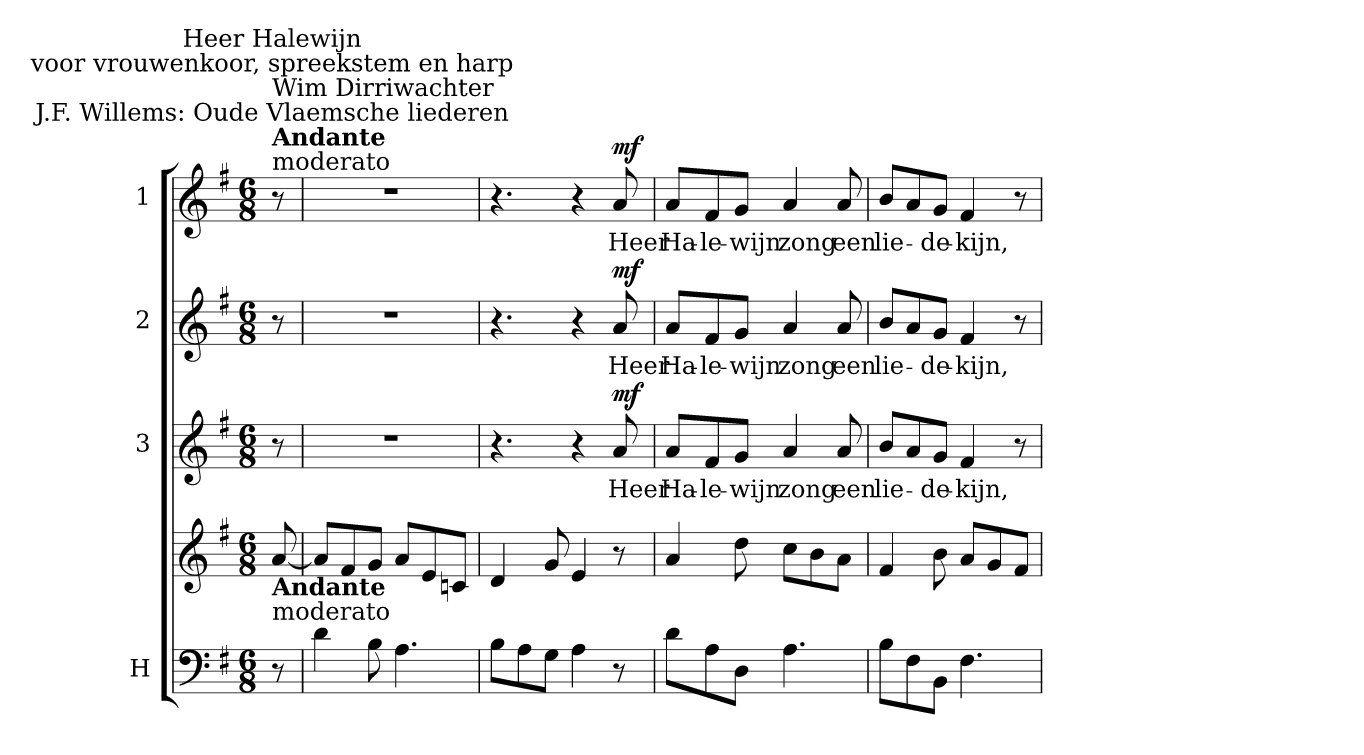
**kern	**kern	**kern	**text	**dynam	**kern	**text	**dynam	**kern	**text	**dynam
*part4	*part4	*part3	*part3	*part3	*part2	*part2	*part2	*part1	*part1	*part1
*staff5	*staff4	*staff3	*staff3	*staff3	*staff2	*staff2	*staff2	*staff1	*staff1	*staff1
*I"H	*	*I"3	*	*	*I"2	*	*	*I"1	*	*
*I'H	*	*	*	*	*	*	*	*	*	*
*clefF4	*clefG2	*clefG2	*	*	*clefG2	*	*	*clefG2	*	*
*k[f#]	*k[f#]	*k[f#]	*	*	*k[f#]	*	*	*k[f#]	*	*
*G:	*G:	*G:	*	*	*G:	*	*	*G:	*	*
*M6/8	*M6/8	*M6/8	*	*	*M6/8	*	*	*M6/8	*	*
=	=	=	=	=	=	=	=	=	=	=
!	!	!	!	!	!	!	!	!LO:TX:a:t=moderato	!	!
!	!	!	!	!	!	!	!	!LO:TX:a:B:t=Andante	!	!
!	!	!	!	!	!	!	!	!LO:TX:a:cj:t=J.F. Willems&colon; Oude Vlaemsche liederen	!	!
!	!	!	!	!	!	!	!	!LO:TX:a:t=Wim Dirriwachter	!	!
!	!	!	!	!	!	!	!	!LO:TX:a:cj:t=voor vrouwenkoor, spreekstem en harp	!	!
!	!	!	!	!	!	!	!	!LO:TX:a:cj:t=Heer Halewijn	!	!
!LO:TX:a:t=moderato	!	!	!	!	!	!	!	!	!	!
!LO:TX:a:B:t=Andante	!	!	!	!	!	!	!	!	!	!
8r	[8a	8r	.	.	8r	.	.	8r	.	.
=1	=1	=1	=1	=1	=1	=1	=1	=1	=1	=1
!	!	!LO:N:vis=1	!	!	!LO:N:vis=1	!	!	!LO:N:vis=1	!	!
4d	8aL]	2.r	.	.	2.r	.	.	2.r	.	.
.	8f#	.	.	.	.	.	.	.	.	.
8B	8gJ	.	.	.	.	.	.	.	.	.
4.A	8aL	.	.	.	.	.	.	.	.	.
.	8e	.	.	.	.	.	.	.	.	.
.	8cnJ	.	.	.	.	.	.	.	.	.
=2	=2	=2	=2	=2	=2	=2	=2	=2	=2	=2
8BL	4d	4.r	.	.	4.r	.	.	4.r	.	.
8A	.	.	.	.	.	.	.	.	.	.
8GJ	8g	.	.	.	.	.	.	.	.	.
4A	4e	4r	.	.	4r	.	.	4r	.	.
!	!	!	!LO:LY:b	!LO:DY:a	!	!LO:LY:b	!LO:DY:a	!	!LO:LY:b	!LO:DY:a
8r	8r	8a	Heer	mf	8a	Heer	mf	8a	Heer	mf
=3	=3	=3	=3	=3	=3	=3	=3	=3	=3	=3
!	!	!	!LO:LY:b	!	!	!LO:LY:b	!	!	!LO:LY:b	!
8dL	4a	8aL	Ha-	.	8aL	Ha-	.	8aL	Ha-	.
!	!	!	!LO:LY:b	!	!	!LO:LY:b	!	!	!LO:LY:b	!
8A	.	8f#	-le-	.	8f#	-le-	.	8f#	-le-	.
!	!	!	!LO:LY:b	!	!	!LO:LY:b	!	!	!LO:LY:b	!
8DJ	8dd	8gJ	-wijn	.	8gJ	-wijn	.	8gJ	-wijn	.
!	!	!	!LO:LY:b	!	!	!LO:LY:b	!	!	!LO:LY:b	!
4.A	8ccL	4a	zong	.	4a	zong	.	4a	zong	.
.	8b	.	.	.	.	.	.	.	.	.
!	!	!	!LO:LY:b	!	!	!LO:LY:b	!	!	!LO:LY:b	!
.	8aJ	8a	een	.	8a	een	.	8a	een	.
=4	=4	=4	=4	=4	=4	=4	=4	=4	=4	=4
!	!	!	!LO:LY:b	!	!	!LO:LY:b	!	!	!LO:LY:b	!
8BL	4f#	8bL	lie-	.	8bL	lie-	.	8bL	lie-	.
8F#	.	8a	.	.	8a	.	.	8a	.	.
!	!	!	!LO:LY:b	!	!	!LO:LY:b	!	!	!LO:LY:b	!
8BBJ	8b	8gJ	-de-	.	8gJ	-de-	.	8gJ	-de-	.
!	!	!	!LO:LY:b	!	!	!LO:LY:b	!	!	!LO:LY:b	!
4.F#	8aL	4f#	-kijn,	.	4f#	-kijn,	.	4f#	-kijn,	.
.	8g	.	.	.	.	.	.	.	.	.
.	8f#J	8r	.	.	8r	.	.	8r	.	.
=	=	=	=	=	=	=	=	=	=	=
*-	*-	*-	*-	*-	*-	*-	*-	*-	*-	*-
